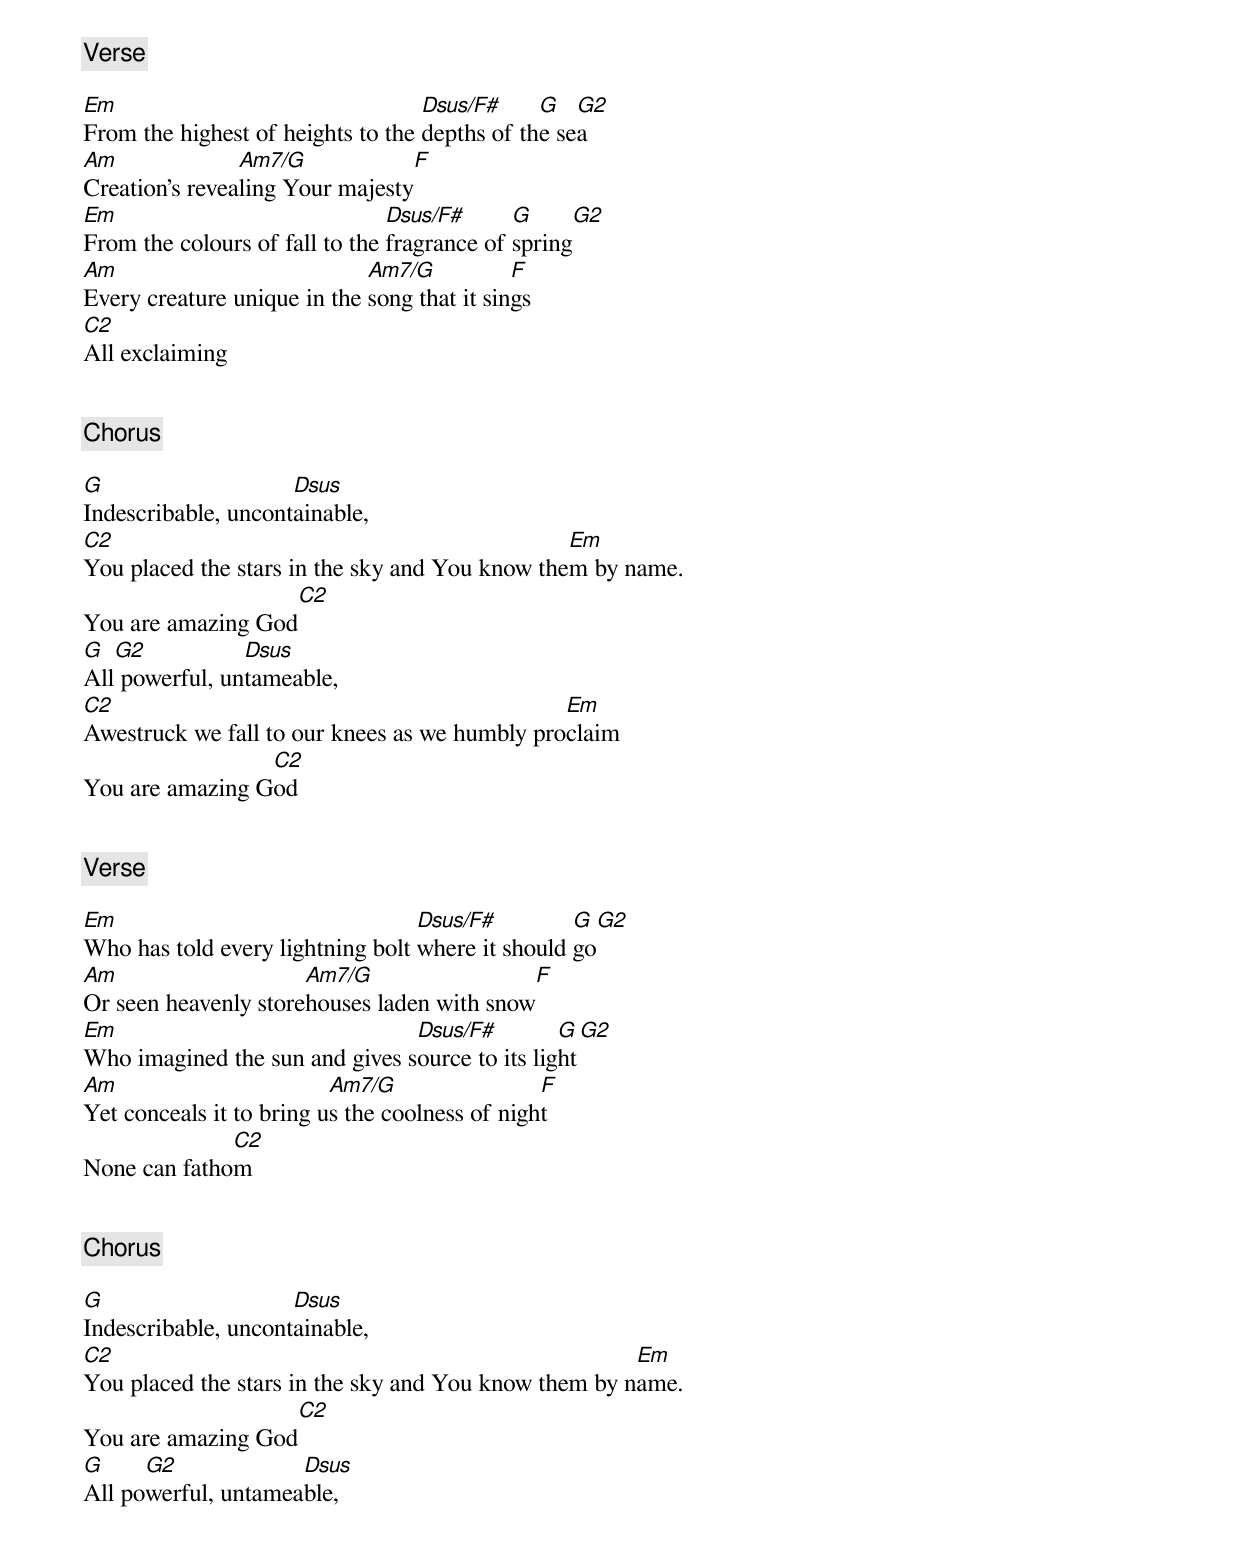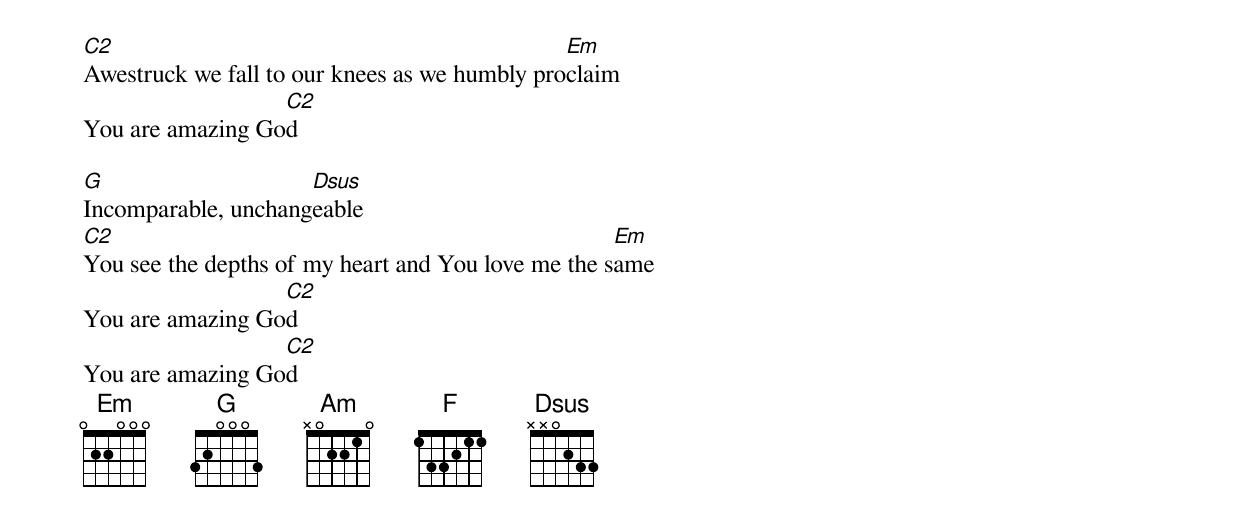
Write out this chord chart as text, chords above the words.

[Verse]

Em                                 Dsus/F#     G   G2
From the highest of heights to the depths of the sea
Am              Am7/G             F
Creation's revealing Your majesty
Em                              Dsus/F#      G      G2
From the colours of fall to the fragrance of spring
Am                           Am7/G           F
Every creature unique in the song that it sings
C2
All exclaiming


[Chorus]

G                    Dsus
Indescribable, uncontainable,
C2                                              Em
You placed the stars in the sky and You know them by name.
                   C2
You are amazing God
G  G2           Dsus
All powerful, untameable,
C2                                             Em
Awestruck we fall to our knees as we humbly proclaim
                 C2
You are amazing God


[Verse]

Em                                Dsus/F#         G   G2
Who has told every lightning bolt where it should go
Am                    Am7/G                 F
Or seen heavenly storehouses laden with snow
Em                              Dsus/F#         G     G2
Who imagined the sun and gives source to its light
Am                        Am7/G                 F
Yet conceals it to bring us the coolness of night
              C2
None can fathom


[Chorus]

G                    Dsus
Indescribable, uncontainable,
C2                                                    Em
You placed the stars in the sky and You know them by name.
                         C2
You are amazing God
G     G2             Dsus
All powerful, untameable,
C2                                             Em
Awestruck we fall to our knees as we humbly proclaim
                  C2
You are amazing God

G                    Dsus
Incomparable, unchangeable
C2                                                  Em
You see the depths of my heart and You love me the same
                  C2
You are amazing God
                  C2
You are amazing God
